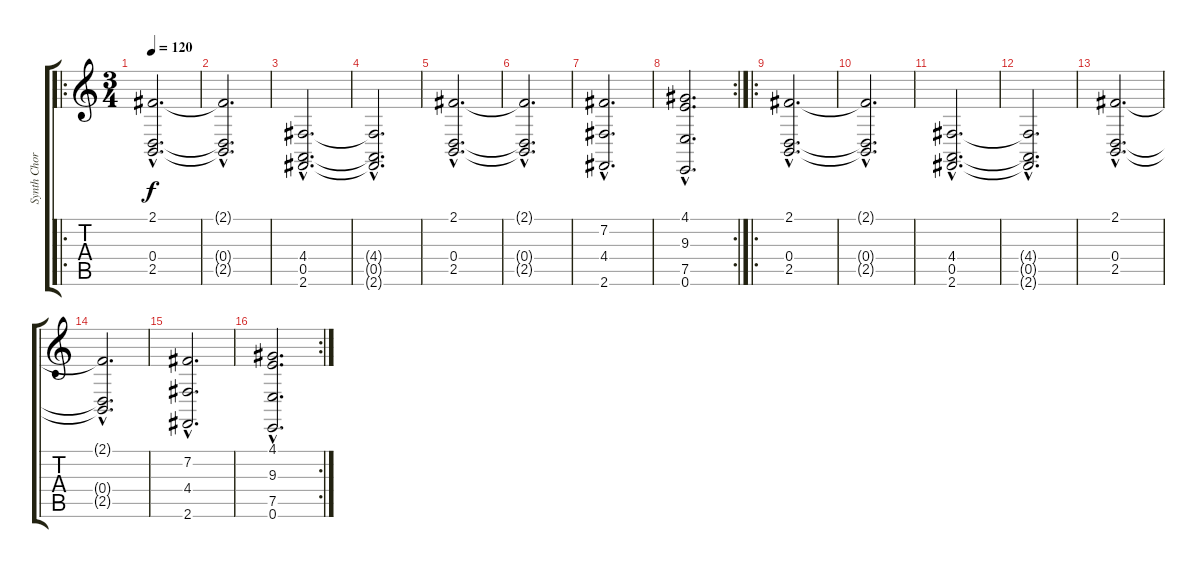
\track ("Synth Chords" "Synth Chor") {instrument synthstrings1}
\staff {score tabs}
\tuning (E4 B3 G3 D3 A2 E2) {hide}
\ro
\ts (3 4)
\tempo 120
\clef g2
\ks c
(2.1{hac} 0.4{hac} 2.5{hac}).2{d dy f instrument synthstrings1} |
(2.1{hac t} 0.4{hac t} 2.5{hac t}).2{d} |
(4.4{hac} 0.5{hac} 2.6{hac}).2{d} |
(4.4{hac t} 0.5{hac t} 2.6{hac t}).2{d} |
(2.1{hac} 0.4{hac} 2.5{hac}).2{d} |
(2.1{hac t} 0.4{hac t} 2.5{hac t}).2{d} |
(7.2{hac} 4.4{hac} 2.6{hac}).2{d} |
\rc 2
(4.1{hac} 9.3{hac} 7.5{hac} 0.6{hac}).2{d} |
\ro
(2.1{hac} 0.4{hac} 2.5{hac}).2{d} |
(2.1{hac t} 0.4{hac t} 2.5{hac t}).2{d} |
(4.4{hac} 0.5{hac} 2.6{hac}).2{d} |
(4.4{hac t} 0.5{hac t} 2.6{hac t}).2{d} |
(2.1{hac} 0.4{hac} 2.5{hac}).2{d} |
(2.1{hac t} 0.4{hac t} 2.5{hac t}).2{d} |
(7.2{hac} 4.4{hac} 2.6{hac}).2{d} |
\rc 2
(4.1{hac} 9.3{hac} 7.5{hac} 0.6{hac}).2{d}
